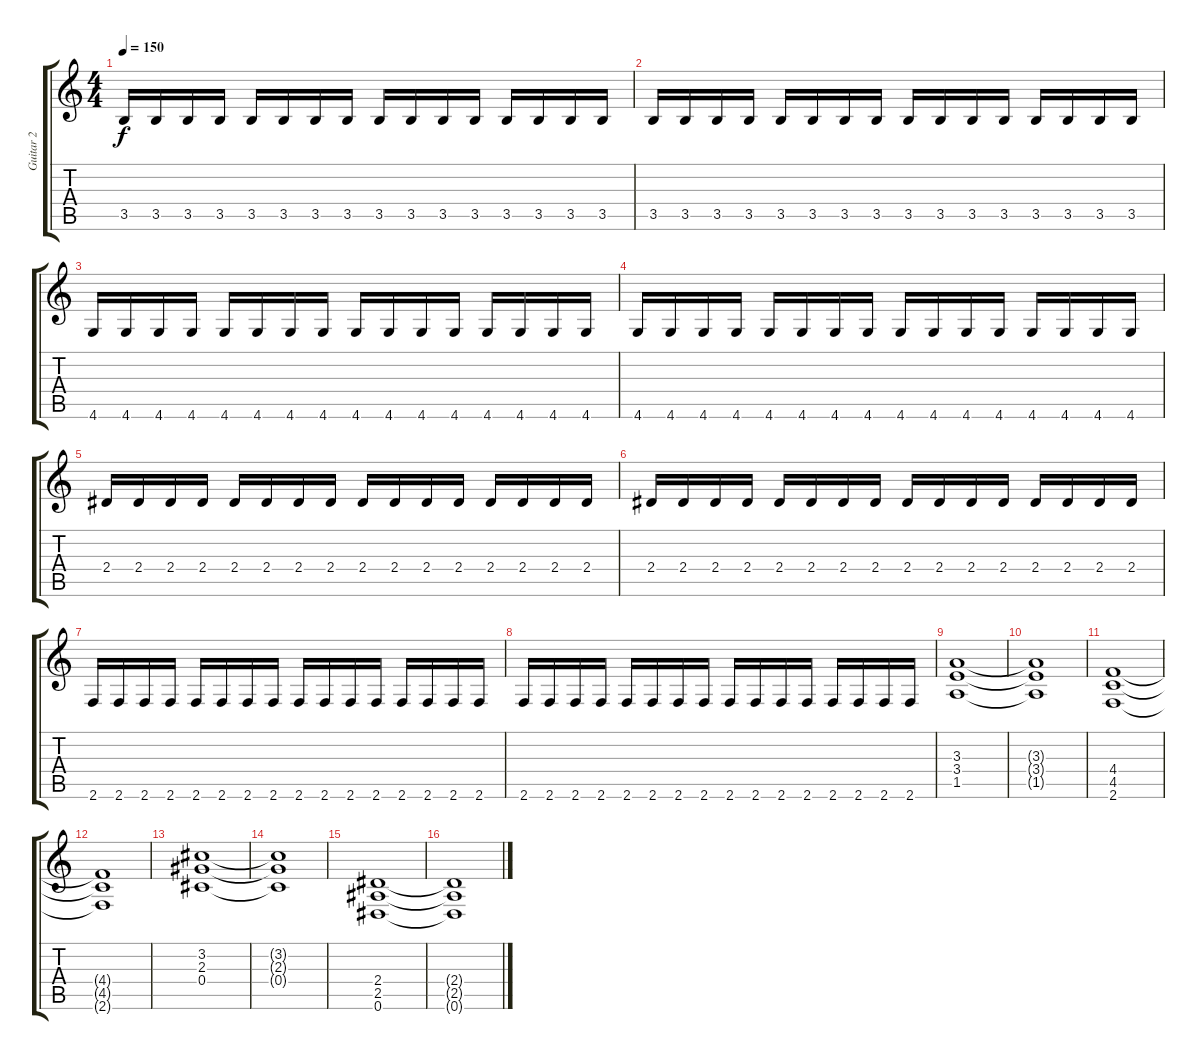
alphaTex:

\track ("Guitar 2" "Guitar 2") {instrument distortionguitar}
\staff {score tabs}
\tuning (Eb4 Bb3 Gb3 Db3 Ab2 Eb2) {hide}
\ts (4 4)
\tempo 150
\clef g2
\ks c
3.5.16{dy f} 3.5.16 3.5.16 3.5.16 3.5.16 3.5.16 3.5.16 3.5.16 3.5.16 3.5.16 3.5.16 3.5.16 3.5.16 3.5.16 3.5.16 3.5.16 |
3.5.16 3.5.16 3.5.16 3.5.16 3.5.16 3.5.16 3.5.16 3.5.16 3.5.16 3.5.16 3.5.16 3.5.16 3.5.16 3.5.16 3.5.16 3.5.16 |
4.6.16 4.6.16 4.6.16 4.6.16 4.6.16 4.6.16 4.6.16 4.6.16 4.6.16 4.6.16 4.6.16 4.6.16 4.6.16 4.6.16 4.6.16 4.6.16 |
4.6.16 4.6.16 4.6.16 4.6.16 4.6.16 4.6.16 4.6.16 4.6.16 4.6.16 4.6.16 4.6.16 4.6.16 4.6.16 4.6.16 4.6.16 4.6.16 |
2.4.16 2.4.16 2.4.16 2.4.16 2.4.16 2.4.16 2.4.16 2.4.16 2.4.16 2.4.16 2.4.16 2.4.16 2.4.16 2.4.16 2.4.16 2.4.16 |
2.4.16 2.4.16 2.4.16 2.4.16 2.4.16 2.4.16 2.4.16 2.4.16 2.4.16 2.4.16 2.4.16 2.4.16 2.4.16 2.4.16 2.4.16 2.4.16 |
2.6.16 2.6.16 2.6.16 2.6.16 2.6.16 2.6.16 2.6.16 2.6.16 2.6.16 2.6.16 2.6.16 2.6.16 2.6.16 2.6.16 2.6.16 2.6.16 |
2.6.16 2.6.16 2.6.16 2.6.16 2.6.16 2.6.16 2.6.16 2.6.16 2.6.16 2.6.16 2.6.16 2.6.16 2.6.16 2.6.16 2.6.16 2.6.16 |
(3.3 3.4 1.5).1 |
(3.3{t} 3.4{t} 1.5{t}).1 |
(4.4 4.5 2.6).1 |
(4.4{t} 4.5{t} 2.6{t}).1 |
(3.2 2.3 0.4).1 |
(3.2{t} 2.3{t} 0.4{t}).1 |
(2.4 2.5 0.6).1 |
(2.4{t} 2.5{t} 0.6{t}).1
